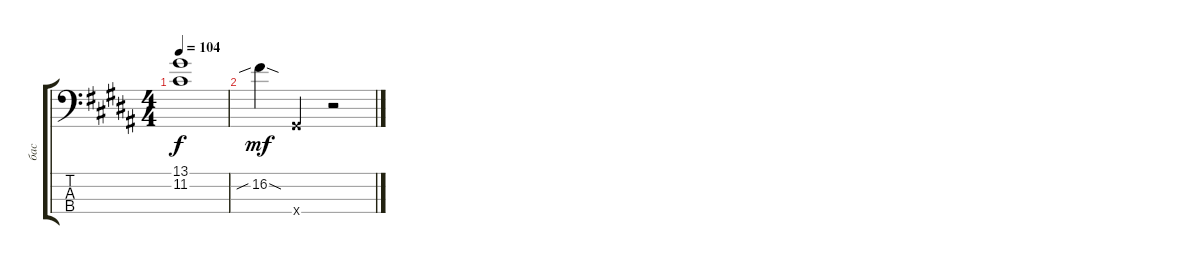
\track ("бас" "бас") {instrument electricbassfinger}
\staff {score tabs}
\tuning (G2 D2 A1 E1) {hide}
\ts (4 4)
\tempo 104
\clef f4
\ks g#minor
(13.1{t} 11.2{t}).1{dy f} |
16.2{sib sod}.4{dy mf} 4.4{x}.4 r.2
